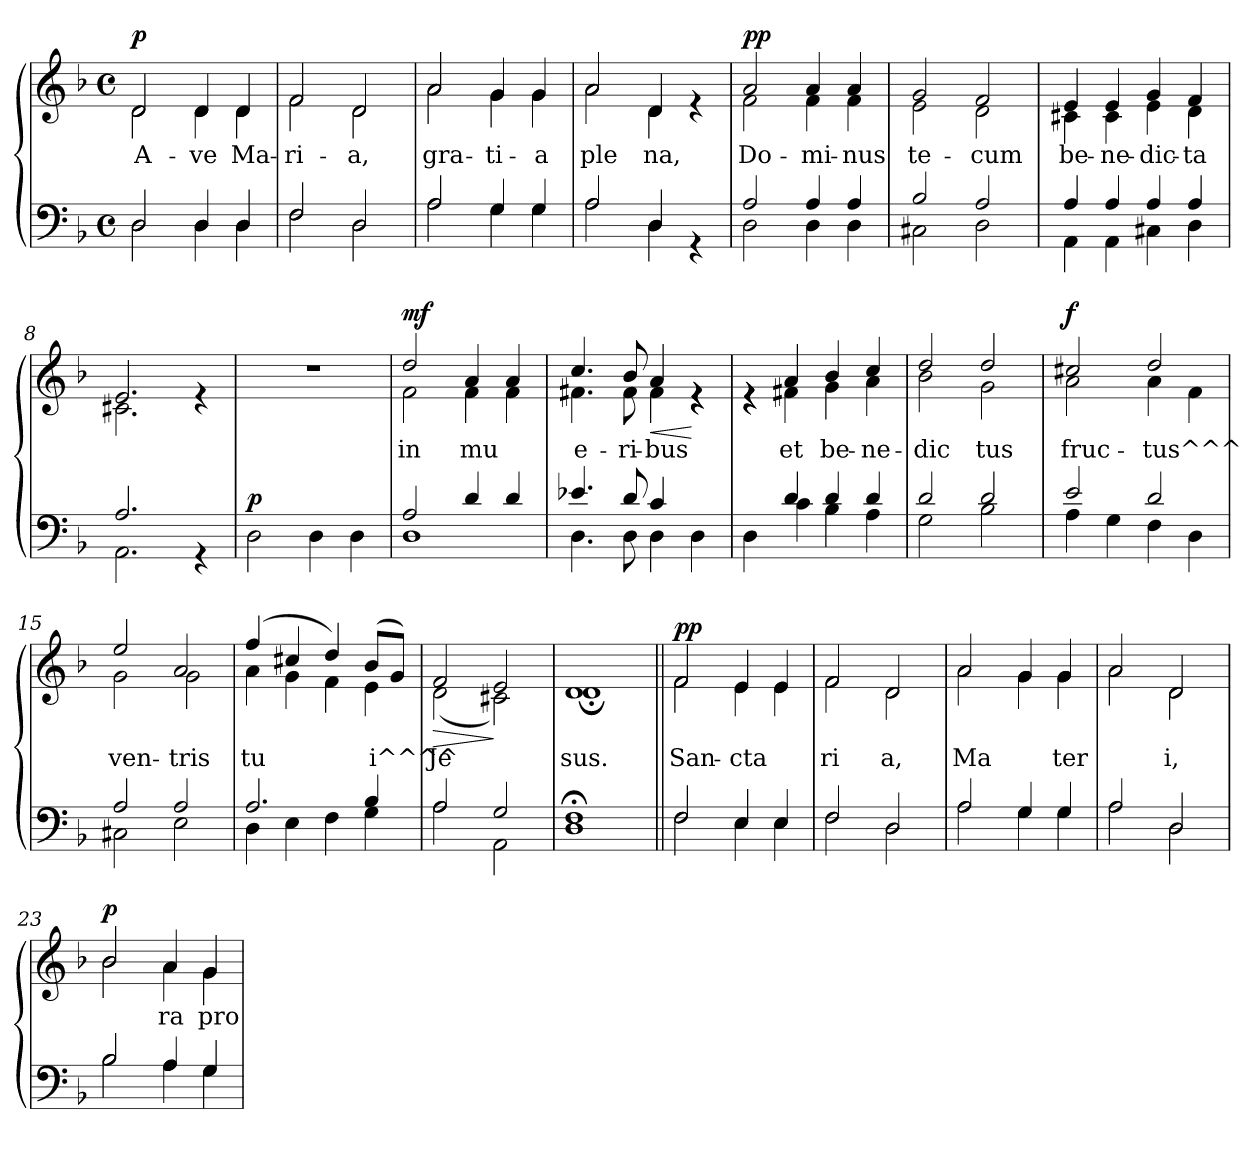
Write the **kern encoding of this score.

**kern	**dynam	**kern	**text	**dynam
*part2	*part2	*part1	*part1	*part1
*staff2	*staff2	*staff1	*staff1	*staff1
*clefF4	*	*clefG2	*	*
*k[b-]	*	*k[b-]	*	*
*F:	*	*F:	*	*
*M4/4	*	*M4/4	*	*
*met(c)	*	*met(c)	*	*
=1	=1	=1	=1	=1
*^	*	*	*	*
!	!	!	!LO:TX:a:B:t=Andante	!	!
!	!	!	!	!LO:LY:b	!LO:DY:a
*	*	*	*^	*	*
2D/	2D\	.	2d/	2d\	A-	p
!	!	!	!	!	!LO:LY:b	!
4D/	4D\	.	4d/	4d\	-ve	.
!	!	!	!	!	!LO:LY:b	!
4D/	4D\	.	4d/	4d\	Ma-	.
=2	=2	=2	=2	=2	=2	=2
!	!	!	!	!	!LO:LY:b	!
2F/	2F\	.	2f/	2f\	ri-	.
!	!	!	!	!	!LO:LY:b	!
2D/	2D\	.	2d/	2d\	-a,	.
=3	=3	=3	=3	=3	=3	=3
!	!	!	!	!	!LO:LY:b	!
2A/	2A\	.	2a/	2a\	-gra-	.
!	!	!	!	!	!LO:LY:b	!
4G/	4G\	.	4g/	4g\	-ti-	.
!	!	!	!	!	!LO:LY:b	!
4G/	4G\	.	4g/	4g\	-a	.
=4	=4	=4	=4	=4	=4	=4
!	!	!	!	!	!LO:LY:b	!
2A/	2A\	.	2a/	2a\	ple	.
!	!	!	!	!	!LO:LY:b	!
4D/	4D\	.	4d/	4d\	na,	.
4rGG	4ryy	.	4re	4ryy	.	.
!!LO:LB:g=z	!!
=5	=5	=5	=5	=5	=5	=5
!	!	!	!	!	!LO:LY:b	!LO:DY:a
2A/	2D\	.	2a/	2f\	Do-	pp
!	!	!	!	!	!LO:LY:b	!
4A/	4D\	.	4a/	4f\	-mi-	.
!	!	!	!	!	!LO:LY:b	!
4A/	4D\	.	4a/	4f\	-nus	.
=6	=6	=6	=6	=6	=6	=6
!	!	!	!	!	!LO:LY:b	!
2B-/	2C#X\	.	2g/	2e\	te-	.
!	!	!	!	!	!LO:LY:b	!
2A/	2D\	.	2f/	2d\	-cum	.
=7	=7	=7	=7	=7	=7	=7
!	!	!	!	!	!LO:LY:b	!
4A/	4AA\	.	4e/	4c#X\	be-	.
!	!	!	!	!	!LO:LY:b	!
4A/	4AA\	.	4e/	4c#\	-ne-	.
!	!	!	!	!	!LO:LY:b	!
4A/	4C#X\	.	4g/	4e\	-dic-	.
!	!	!	!	!	!LO:LY:b	!
4A/	4D\	.	4f/	4d\	-ta	.
=8	=8	=8	=8	=8	=8	=8
!	!	!	!	!	!LO:LY:b	!
2.A/	2.AA\	.	2.e/	2.c#X\	.	.
4rGG	4ryy	.	4re	4ryy	.	.
!!LO:LB:g=z
=9	=9	=9	=9	=9	=9	=9
!	!	!LO:DY:a	!	!	!	!
*v	*v	*	*	*	*	*
*	*	*v	*v	*	*
2D\	p	1r	.	.
4D\	.	.	.	.
4D\	.	.	.	.
=10	=10	=10	=10	=10
*^	*	*^	*	*
!	!	!	!	!	!LO:LY:b	!LO:DY:a
2A/	1D	.	2dd/	2f\	-in	mf
!	!	!	!	!	!LO:LY:b	!
4d/	.	.	4a/	4f\	mu	.
!	!	!	!	!	!LO:LY:b	!
4d/	.	.	4a/	4f\	.	.
=11	=11	=11	=11	=11	=11	=11
!	!	!	!	!	!LO:LY:b	!
4.e-X/	4.D\	.	4.cc/	4.f#X\	e-	.
!	!	!	!	!	!LO:LY:b	!
8d/	8D\	.	8b-/	8f#\	-ri-	.
!	!	!	!	!	!LO:LY:b	!LO:HP:b
4c/	4D\	.	4a/	4f#\	-bus	<
4ryy	4D\	.	4re	4re	.	[
=12	=12	=12	=12	=12	=12	=12
4ryy	4D\	.	4re	4re	.	.
!	!	!	!	!	!LO:LY:b	!
4d/	4c\	.	4a/	4f#X\	et	.
!	!	!	!	!	!LO:LY:b	!
4d/	4B-\	.	4b-/	4g\	be-	.
!	!	!	!	!	!LO:LY:b	!
4d/	4A\	.	4cc/	4a\	-ne-	.
=13	=13	=13	=13	=13	=13	=13
!	!	!	!	!	!LO:LY:b	!
2d/	2G\	.	2dd/	2b-\	dic	.
!	!	!	!	!	!LO:LY:b	!
2d/	2B-\	.	2dd/	2g\	-tus	.
!!LO:LB:g=z	!!
=14	=14	=14	=14	=14	=14	=14
!	!	!	!	!	!LO:LY:b	!LO:DY:a
2e/	4A\	.	2cc#X/	2a\	fruc-	f
.	4G\	.	.	.	.	.
!	!	!	!	!	!LO:LY:b	!
2d/	4F\	.	2dd/	4a\	-tus^^^	.
.	4D\	.	.	4f\	.	.
=15	=15	=15	=15	=15	=15	=15
!	!	!	!	!	!LO:LY:b	!
2A/	2C#X\	.	2ee/	2g\	ven-	.
!	!	!	!	!	!LO:LY:b	!
2A/	2E\	.	2a/	2g\	tris	.
=16	=16	=16	=16	=16	=16	=16
!	!	!	!	!	!LO:LY:b	!
2.A/	4D\	.	(<4ff/	4a\	-tu	.
.	4E\	.	4cc#X/	4g\	.	.
.	4F\	.	4dd/)	4f\	.	.
4B-/	4G\	.	(<8b-/L	4e\	.	.
!	!	!	!	!	!LO:LY:b	!
.	.	.	8g/J)	.	i^^^^	.
=17	=17	=17	=17	=17	=17	=17
!	!	!	!	!	!LO:LY:b	!LO:HP:b
2A/	2A\	.	2f/	(>2d\	Je	>
2G/	2AA\	.	2e/	2c#X\)	.	]
=18	=18	=18	=18	=18	=18	=18
!	!	!	!	!	!LO:LY:b	!
1F;<	1D	.	1d	1d;<	sus.	.
!!LO:LB:g=z	!!
=19||	=19||	=19||	=19||	=19||	=19||	=19||
!	!	!	!	!	!LO:LY:b	!LO:DY:a
2F/	2F\	.	2f/	2f\	San-	pp
!	!	!	!	!	!LO:LY:b	!
4E/	4E\	.	4e/	4e\	-cta	.
!	!	!	!	!	!LO:LY:b	!
4E/	4E\	.	4e/	4e\	.	.
=20	=20	=20	=20	=20	=20	=20
!	!	!	!	!	!LO:LY:b	!
2F/	2F\	.	2f/	2f\	ri	.
!	!	!	!	!	!LO:LY:b	!
2D/	2D\	.	2d/	2d\	a,	.
=21	=21	=21	=21	=21	=21	=21
!	!	!	!	!	!LO:LY:b	!
2A/	2A\	.	2a/	2a\	Ma	.
4G/	4G\	.	4g/	4g\	.	.
!	!	!	!	!	!LO:LY:b	!
4G/	4G\	.	4g/	4g\	ter	.
=22	=22	=22	=22	=22	=22	=22
!	!	!	!	!	!LO:LY:b	!
2A/	2A\	.	2a/	2a\	.	.
!	!	!	!	!	!LO:LY:b	!
2D/	2D\	.	2d/	2d\	i,	.
=23	=23	=23	=23	=23	=23	=23
!	!	!	!	!	!LO:LY:b	!LO:DY:a
2B-/	2B-\	.	2b-/	2b-\	.	p
!	!	!	!	!	!LO:LY:b	!
4A/	4A\	.	4a/	4a\	-ra	.
!	!	!	!	!	!LO:LY:b	!
4G/	4G\	.	4g/	4g\	pro	.
*v	*v	*	*	*	*	*
*	*	*v	*v	*	*
=	=	=	=	=
*-	*-	*-	*-	*-
